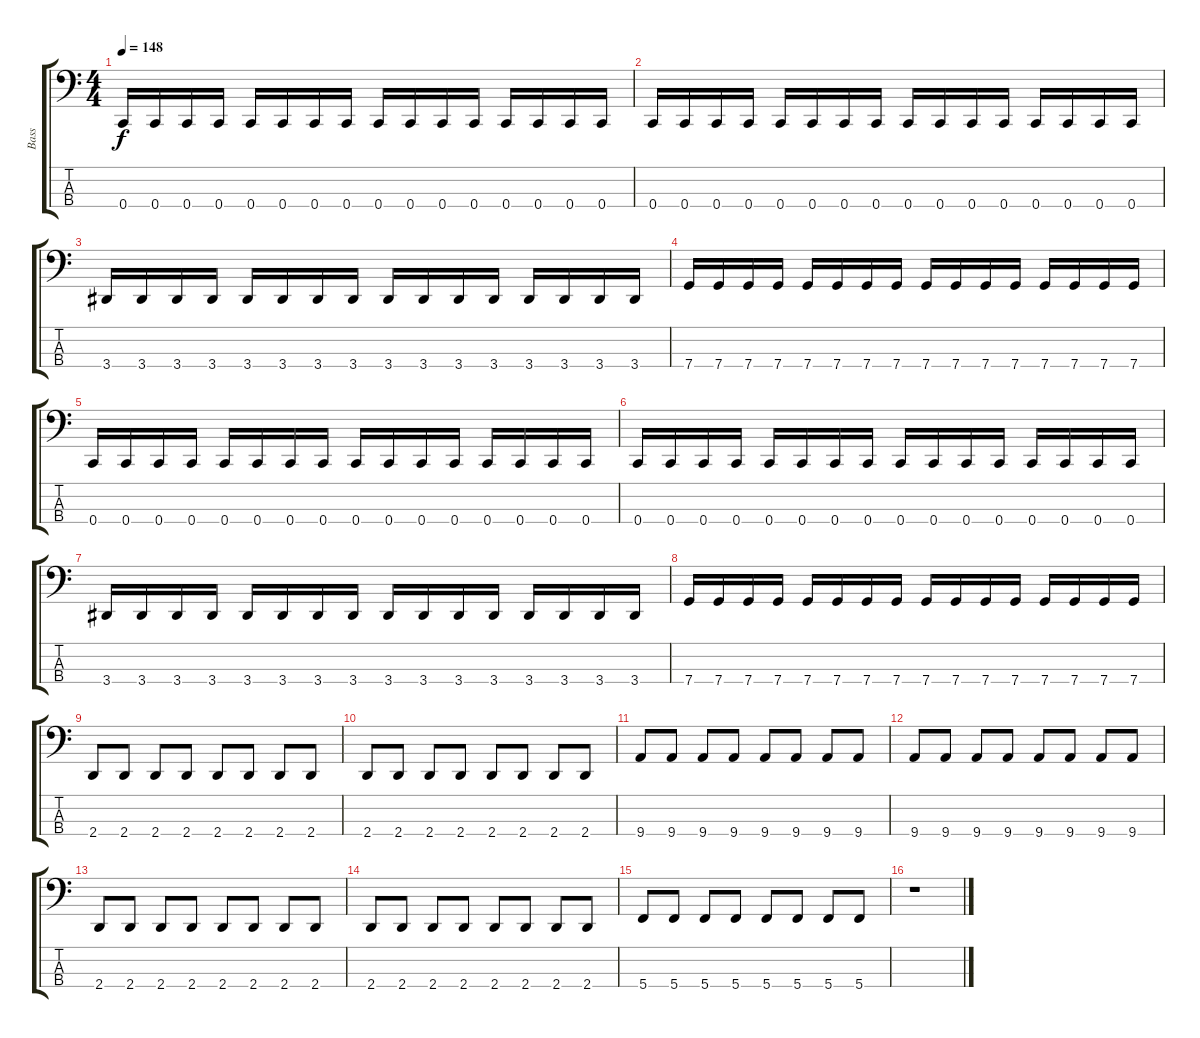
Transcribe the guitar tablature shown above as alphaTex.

\track ("Bass" "Bass") {instrument electricbasspick}
\staff {score tabs}
\tuning (F2 C2 G1 C1) {hide}
\ts (4 4)
\tempo 148
\clef f4
\ks c
0.4.16{dy f} 0.4.16 0.4.16 0.4.16 0.4.16 0.4.16 0.4.16 0.4.16 0.4.16 0.4.16 0.4.16 0.4.16 0.4.16 0.4.16 0.4.16 0.4.16 |
0.4.16 0.4.16 0.4.16 0.4.16 0.4.16 0.4.16 0.4.16 0.4.16 0.4.16 0.4.16 0.4.16 0.4.16 0.4.16 0.4.16 0.4.16 0.4.16 |
3.4.16 3.4.16 3.4.16 3.4.16 3.4.16 3.4.16 3.4.16 3.4.16 3.4.16 3.4.16 3.4.16 3.4.16 3.4.16 3.4.16 3.4.16 3.4.16 |
7.4.16 7.4.16 7.4.16 7.4.16 7.4.16 7.4.16 7.4.16 7.4.16 7.4.16 7.4.16 7.4.16 7.4.16 7.4.16 7.4.16 7.4.16 7.4.16 |
0.4.16 0.4.16 0.4.16 0.4.16 0.4.16 0.4.16 0.4.16 0.4.16 0.4.16 0.4.16 0.4.16 0.4.16 0.4.16 0.4.16 0.4.16 0.4.16 |
0.4.16 0.4.16 0.4.16 0.4.16 0.4.16 0.4.16 0.4.16 0.4.16 0.4.16 0.4.16 0.4.16 0.4.16 0.4.16 0.4.16 0.4.16 0.4.16 |
3.4.16 3.4.16 3.4.16 3.4.16 3.4.16 3.4.16 3.4.16 3.4.16 3.4.16 3.4.16 3.4.16 3.4.16 3.4.16 3.4.16 3.4.16 3.4.16 |
7.4.16 7.4.16 7.4.16 7.4.16 7.4.16 7.4.16 7.4.16 7.4.16 7.4.16 7.4.16 7.4.16 7.4.16 7.4.16 7.4.16 7.4.16 7.4.16 |
2.4.8 2.4.8 2.4.8 2.4.8 2.4.8 2.4.8 2.4.8 2.4.8 |
2.4.8 2.4.8 2.4.8 2.4.8 2.4.8 2.4.8 2.4.8 2.4.8 |
9.4.8 9.4.8 9.4.8 9.4.8 9.4.8 9.4.8 9.4.8 9.4.8 |
9.4.8 9.4.8 9.4.8 9.4.8 9.4.8 9.4.8 9.4.8 9.4.8 |
2.4.8 2.4.8 2.4.8 2.4.8 2.4.8 2.4.8 2.4.8 2.4.8 |
2.4.8 2.4.8 2.4.8 2.4.8 2.4.8 2.4.8 2.4.8 2.4.8 |
5.4.8 5.4.8 5.4.8 5.4.8 5.4.8 5.4.8 5.4.8 5.4.8 |
r.1
